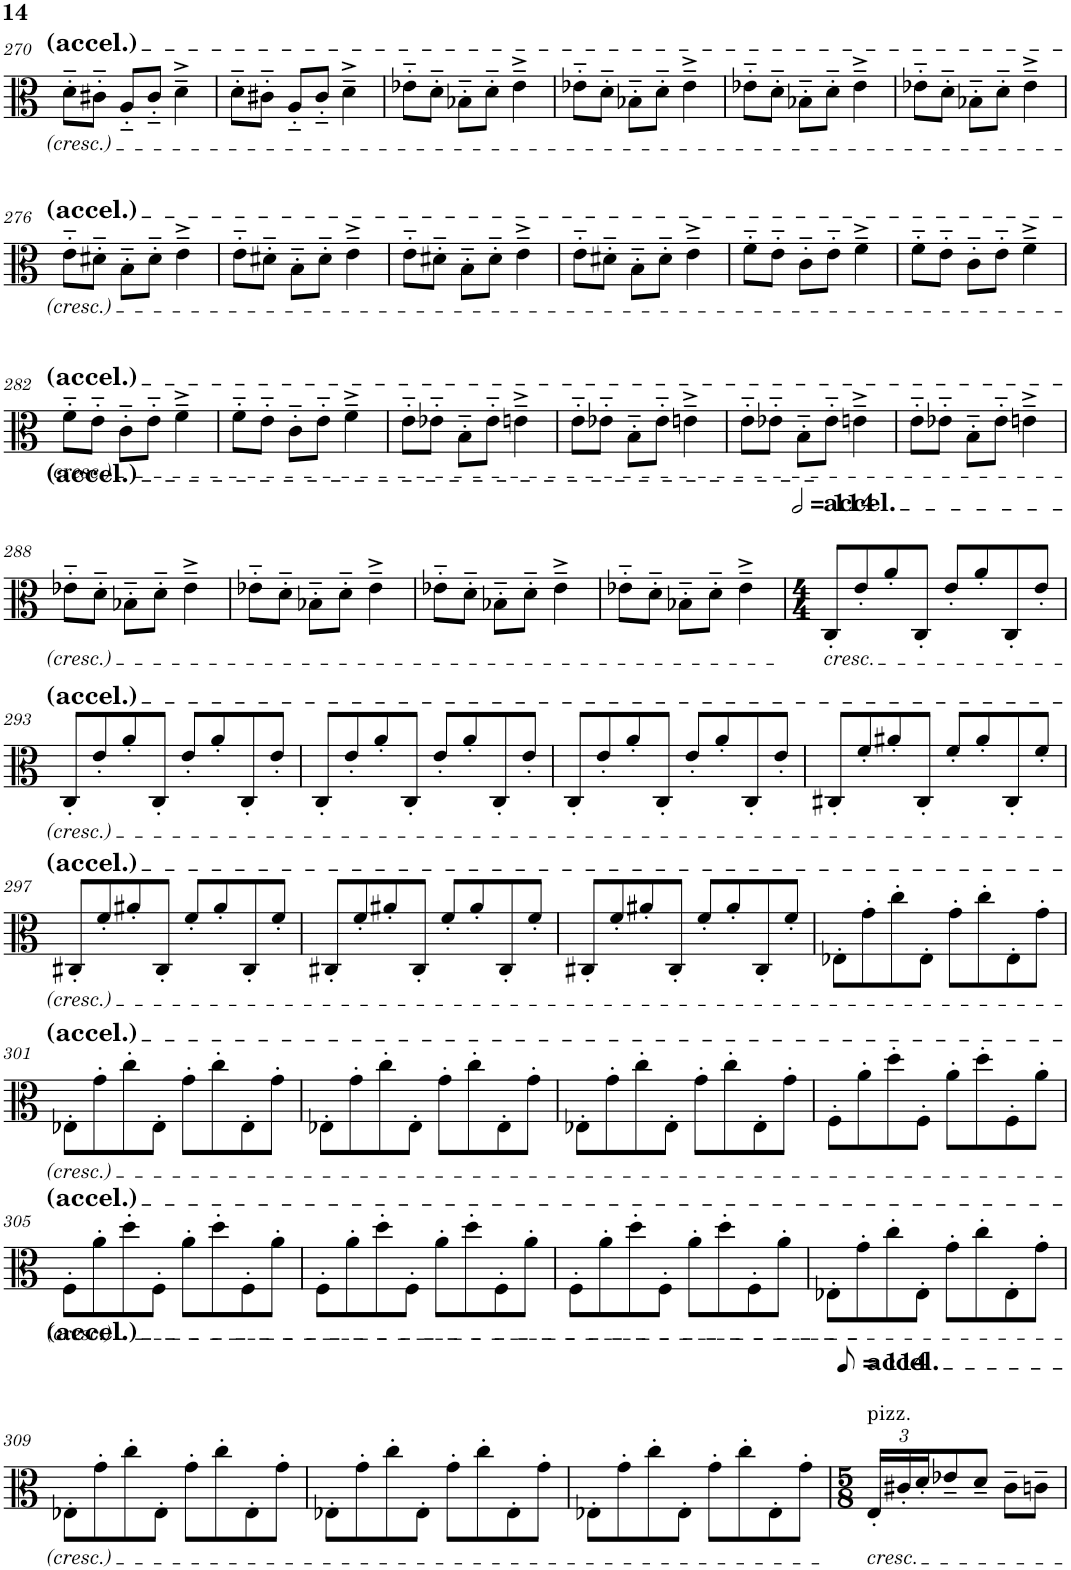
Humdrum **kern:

**kern
*part1
*staff1
*I"Viola
*I'Vla.
!!LO:PB:g=z
*clefC3
*k[]
*M3/4
=270
8d'~\L
8c#X'~\J
8A'~/L
8c#'~/J
4d~^\
=271
8d'~\L
8c#X'~\J
8A'~/L
8c#'~/J
4d~^\
=272
8e-X'~\L
8d'~\J
8B-X'~\L
8d'~\J
4e-~^\
=273
8e-X'~\L
8d'~\J
8B-X'~\L
8d'~\J
4e-~^\
=274
8e-X'~\L
8d'~\J
8B-X'~\L
8d'~\J
4e-~^\
=275
8e-X'~\L
8d'~\J
8B-X'~\L
8d'~\J
4e-~^\
!!LO:LB:g=z
=276
8e'~\L
8d#X'~\J
8B'~\L
8d#'~\J
4e~^\
=277
8e'~\L
8d#X'~\J
8B'~\L
8d#'~\J
4e~^\
=278
8e'~\L
8d#X'~\J
8B'~\L
8d#'~\J
4e~^\
=279
8e'~\L
8d#X'~\J
8B'~\L
8d#'~\J
4e~^\
=280
8f'~\L
8e'~\J
8c'~\L
8e'~\J
4f~^\
=281
8f'~\L
8e'~\J
8c'~\L
8e'~\J
4f~^\
!!LO:LB:g=z
=282
8f'~\L
8e'~\J
8c'~\L
8e'~\J
4f~^\
=283
8f'~\L
8e'~\J
8c'~\L
8e'~\J
4f~^\
=284
8e'~\L
8e-X'~\J
8B'~\L
8e-'~\J
4en~^\
=285
8e'~\L
8e-X'~\J
8B'~\L
8e-'~\J
4en~^\
=286
8e'~\L
8e-X'~\J
8B'~\L
8e-'~\J
4en~^\
=287
8e'~\L
8e-X'~\J
8B'~\L
8e-'~\J
4en~^\
!!LO:LB:g=z
=288
8e-X'~\L
8d'~\J
8B-X'~\L
8d'~\J
4e-~^\
=289
8e-X'~\L
8d'~\J
8B-X'~\L
8d'~\J
4e-~^\
=290
8e-X'~\L
8d'~\J
8B-X'~\L
8d'~\J
4e-~^\
=291
8e-X'~\L
8d'~\J
8B-X'~\L
8d'~\J
4e-~^\
=292
*M4/4
*MM228
!LO:TX:b:i:t=cresc.
!LO:TX:a:t=accel.
8C'/L
8e'/
8a'/
8C'/J
8e'/L
8a'/
8C'/
8e'/J
!!LO:LB:g=z
=293
8C'/L
8e'/
8a'/
8C'/J
8e'/L
8a'/
8C'/
8e'/J
=294
8C'/L
8e'/
8a'/
8C'/J
8e'/L
8a'/
8C'/
8e'/J
=295
8C'/L
8e'/
8a'/
8C'/J
8e'/L
8a'/
8C'/
8e'/J
=296
8C#X'/L
8f'/
8a#X'/
8C#'/J
8f'/L
8a#'/
8C#'/
8f'/J
!!LO:LB:g=z
=297
8C#X'/L
8f'/
8a#X'/
8C#'/J
8f'/L
8a#'/
8C#'/
8f'/J
=298
8C#X'/L
8f'/
8a#X'/
8C#'/J
8f'/L
8a#'/
8C#'/
8f'/J
=299
8C#X'/L
8f'/
8a#X'/
8C#'/J
8f'/L
8a#'/
8C#'/
8f'/J
=300
8E-X'\L
8g'\
8cc'\
8E-'\J
8g'\L
8cc'\
8E-'\
8g'\J
!!LO:LB:g=z
=301
8E-X'\L
8g'\
8cc'\
8E-'\J
8g'\L
8cc'\
8E-'\
8g'\J
=302
8E-X'\L
8g'\
8cc'\
8E-'\J
8g'\L
8cc'\
8E-'\
8g'\J
=303
8E-X'\L
8g'\
8cc'\
8E-'\J
8g'\L
8cc'\
8E-'\
8g'\J
=304
8F'\L
8a'\
8dd'\
8F'\J
8a'\L
8dd'\
8F'\
8a'\J
!!LO:LB:g=z
=305
8F'\L
8a'\
8dd'\
8F'\J
8a'\L
8dd'\
8F'\
8a'\J
=306
8F'\L
8a'\
8dd'\
8F'\J
8a'\L
8dd'\
8F'\
8a'\J
=307
8F'\L
8a'\
8dd'\
8F'\J
8a'\L
8dd'\
8F'\
8a'\J
=308
8E-X'\L
8g'\
8cc'\
8E-'\J
8g'\L
8cc'\
8E-'\
8g'\J
!!LO:LB:g=z
=309
8E-X'\L
8g'\
8cc'\
8E-'\J
8g'\L
8cc'\
8E-'\
8g'\J
=310
8E-X'\L
8g'\
8cc'\
8E-'\J
8g'\L
8cc'\
8E-'\
8g'\J
=311
8E-X'\L
8g'\
8cc'\
8E-'\J
8g'\L
8cc'\
8E-'\
8g'\J
=312
*M5/8
*Xbrackettup
*MM57
!LO:TX:a:t=pizz.
!LO:TX:b:i:t=cresc.
!LO:TX:a:t=accel.
24E'/LL
24c#X'/
24d'/J
8e-X~/
8d~/J
8c#~\L
8cn~\J
=
*-
